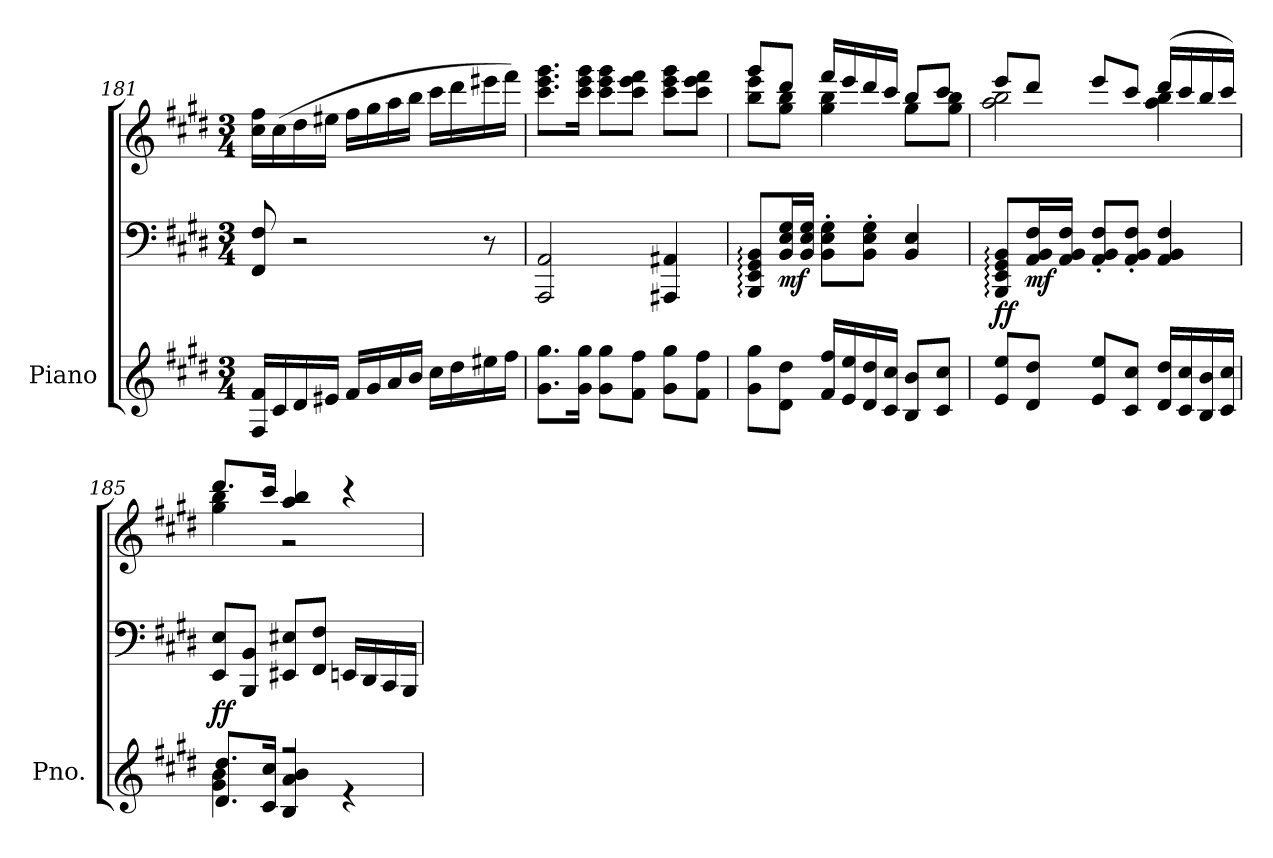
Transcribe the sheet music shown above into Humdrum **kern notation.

**kern	**kern	**kern	**dynam
*part1	*part1	*part1	*part1
*staff3	*staff2	*staff1	*staff1/2/3
*I"Piano	*	*	*
*I'Pno.	*	*	*
*clefG2	*clefF4	*clefG2	*
*k[f#c#g#d#]	*k[f#c#g#d#]	*k[f#c#g#d#]	*
*M3/4	*M3/4	*M3/4	*
=181	=181	=181	=181
16F#/ 16f#/LL	8FF#/ 8F#/	16cc#\ 16ff#\LL	.
16c#/	.	(>16cc#\	.
16d#/	2r	16dd#\	.
16e#X/JJ	.	16ee#X\JJ	.
16f#/LL	.	16ff#\LL	.
16g#/	.	16gg#\	.
16a/	.	16aa\	.
16b/JJ	.	16bb\JJ	.
16cc#\LL	.	16ccc#\LL	.
16dd#\	.	16ddd#\	.
16ee#X\	8r	16eee#X\	.
16ff#\JJ	.	16fff#\JJ)	.
=182	=182	=182	=182
8.g#\ 8.gg#\L	2AAA/ 2AA/	8.ccc#\ 8.eee\ 8.ggg#\L	.
16g#\ 16gg#\Jk	.	16ccc#\ 16eee\ 16ggg#\Jk	.
8g#\ 8gg#\L	.	8ccc#\ 8eee\ 8ggg#\L	.
8f#\ 8ff#\J	.	8ccc#\ 8eee\ 8fff#\J	.
8g#\ 8gg#\L	4AAA#X/ 4AA#X/	8ccc#\ 8eee\ 8ggg#\L	.
8f#\ 8ff#\J	.	8ccc#\ 8eee\ 8fff#\J	.
=183	=183	=183	=183
*	*	*^	*
8g#\ 8gg#\L	8BBB/: 8EE/: 8GG#/: 8BB/:L	8ggg#/L	8bb\ 8eee\L	.
!	!	!	!	!LO:DY:b=2
8d#\ 8dd#\J	16BB/ 16E/ 16G#/L	8ddd#/J	8gg#\ 8bb\J	mf
.	16BB/ 16E/ 16G#/JJ	.	.	.
16f#/ 16ff#/LL	8BB\' 8E\' 8G#\'L	16fff#/LL	4gg#\ 4bb\	.
16e/ 16ee/	.	16eee/	.	.
16d#/ 16dd#/	8BB\' 8E\' 8G#\'J	16ddd#/	.	.
16c#/ 16cc#/JJ	.	16ccc#/JJ	.	.
8B/ 8b/L	4BB/ 4E/	8bb/L	8gg#\L	.
8c#/ 8cc#/J	.	8ccc#/J	8gg#\ 8bb\J	.
!!LO:LB:g=z	!!
=184	=184	=184	=184	=184
!	!	!	!	!LO:DY:b=2
8e/ 8ee/L	8BBB/: 8EE/: 8GG#/: 8BB/:L	8eee/L	2aa\ 2bb\	ff
!	!	!	!	!LO:DY:b=2
8d#/ 8dd#/J	16AA/ 16BB/ 16F#/L	8ddd#/J	.	mf
.	16AA/ 16BB/ 16F#/JJ	.	.	.
8e/ 8ee/L	8AA/' 8BB/' 8F#/'L	8eee/L	.	.
8c#/ 8cc#/J	8AA/' 8BB/' 8F#/'J	8ccc#/J	.	.
16d#/ 16dd#/LL	4AA/ 4BB/ 4F#/	(>16ddd#/LL	4aa\ 4bb\	.
16c#/ 16cc#/	.	16ccc#/	.	.
16B/ 16b/	.	16bb/	.	.
16c#/ 16cc#/JJ	.	16ccc#/JJ)	.	.
=185	=185	=185	=185	=185
*^	*	*	*	*
!	!	!	!	!	!LO:DY:b=2
4g#\ 4b\	8.d#/ 8.dd#/L	8EE/ 8E/L	8.ddd#/L	4gg#\ 4bb\	ff
.	.	8BBB/ 8BB/J	.	.	.
.	16c#/ 16cc#/Jk	.	16ccc#/Jk	.	.
2r	4B/ 4a/ 4b/	8EE#X/ 8E#X/L	4aa/ 4bb/	2r	.
.	.	8FF#/ 8F#/J	.	.	.
.	4r	16EEn/LL	4r	.	.
.	.	16DD#/	.	.	.
.	.	16CC#/	.	.	.
.	.	16BBB/JJ	.	.	.
*v	*v	*	*v	*v	*
=	=	=	=
*-	*-	*-	*-
